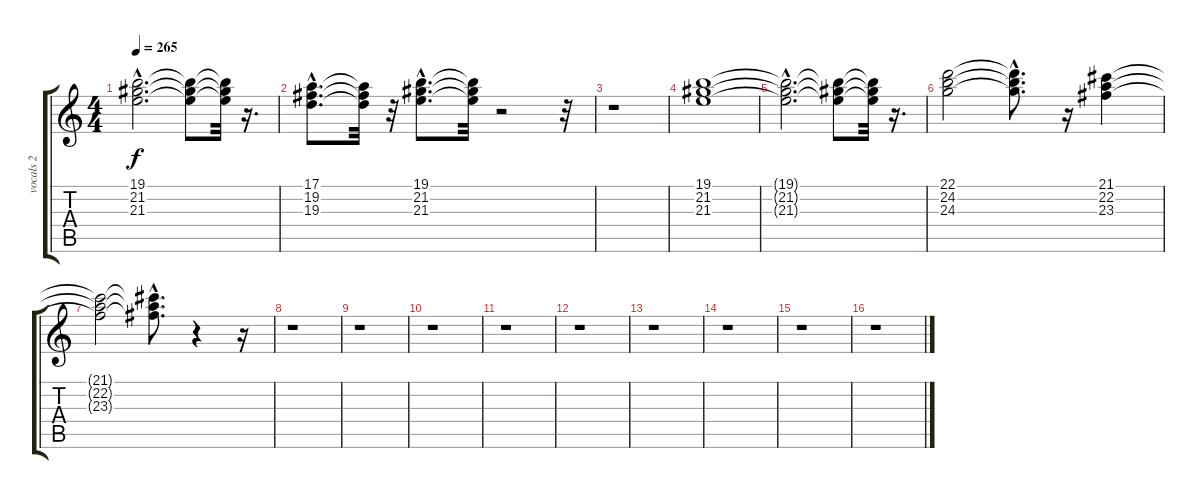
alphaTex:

\track ("vocals 2" "vocals 2") {instrument pad4choir}
\staff {score tabs}
\tuning (E4 B3 G3 D3 A2 E2) {hide}
\ts (4 4)
\tempo 265
\clef g2
\ks c
(19.1{hac t} 21.2{hac t} 21.3{hac t}).2{d dy f} (19.1{t} 21.2{t} 21.3{t}).8 (19.1{t} 21.2{t} 21.3{t}).32 r.16{d} |
(17.1{hac} 19.2{hac} 19.3{hac}).8{d} (17.1{t} 19.2{t} 19.3{t}).32 r.32 (19.1{hac} 21.2{hac} 21.3{hac}).8{d} (19.1{t} 21.2{t} 21.3{t}).32 r.2 r.32 |
r.1 |
(19.1 21.2 21.3).1 |
(19.1{hac t} 21.2{hac t} 21.3{hac t}).2{d} (19.1{t} 21.2{t} 21.3{t}).8 (19.1{t} 21.2{t} 21.3{t}).32 r.16{d} |
(22.1 24.2 24.3).2 (22.1{hac t} 24.2{hac t} 24.3{hac t}).8{d} r.16 (21.1 22.2 23.3).4 |
(21.1{t} 22.2{t} 23.3{t}).2 (21.1{hac t} 22.2{hac t} 23.3{hac t}).8{d} r.4 r.16 |
r.1 |
r.1 |
r.1 |
r.1 |
r.1 |
r.1 |
r.1 |
r.1 |
r.1
